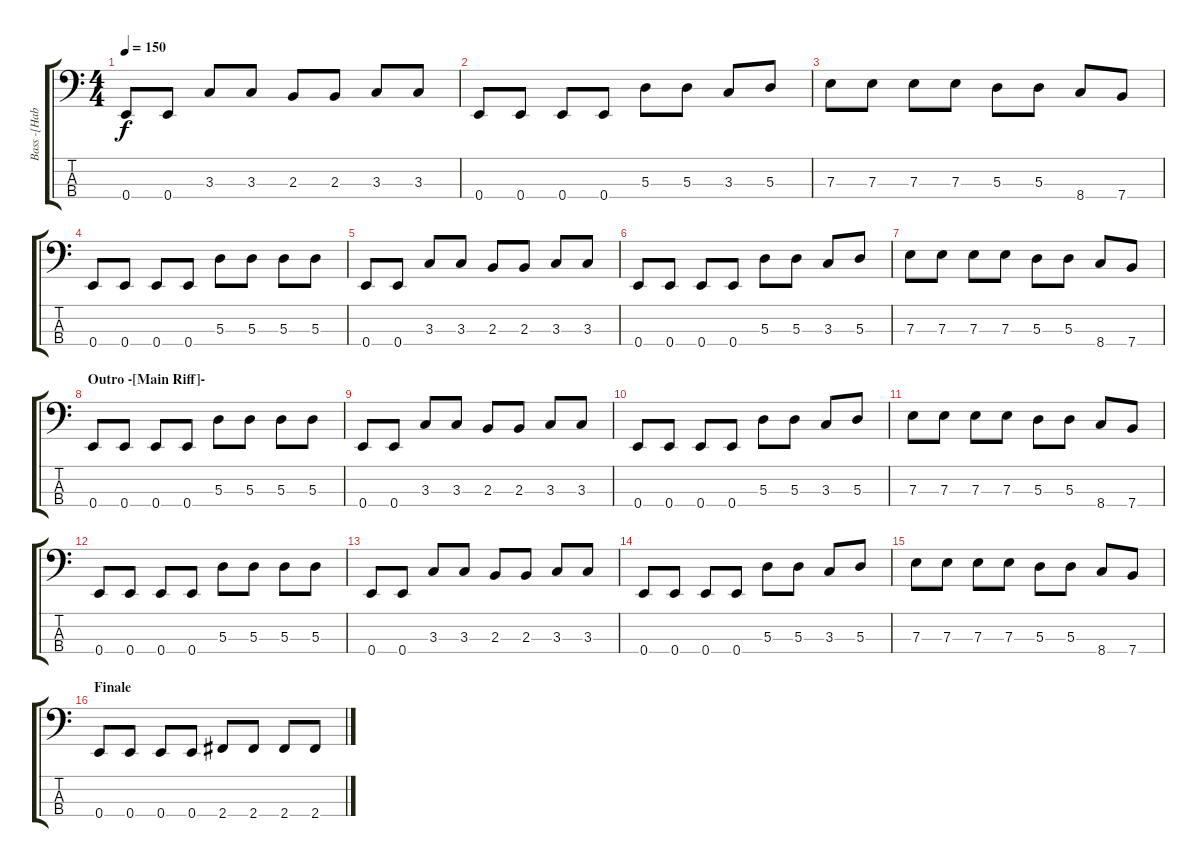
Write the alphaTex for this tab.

\track ("Bass -[Habenicht]-" "Bass -[Hab") {instrument electricbasspick}
\staff {score tabs}
\tuning (G2 D2 A1 E1) {hide}
\ts (4 4)
\tempo 150
\clef f4
\ks c
0.4.8{dy f} 0.4.8 3.3.8 3.3.8 2.3.8 2.3.8 3.3.8 3.3.8 |
0.4.8 0.4.8 0.4.8 0.4.8 5.3.8 5.3.8 3.3.8 5.3.8 |
7.3.8 7.3.8 7.3.8 7.3.8 5.3.8 5.3.8 8.4.8 7.4.8 |
0.4.8 0.4.8 0.4.8 0.4.8 5.3.8 5.3.8 5.3.8 5.3.8 |
0.4.8 0.4.8 3.3.8 3.3.8 2.3.8 2.3.8 3.3.8 3.3.8 |
0.4.8 0.4.8 0.4.8 0.4.8 5.3.8 5.3.8 3.3.8 5.3.8 |
7.3.8 7.3.8 7.3.8 7.3.8 5.3.8 5.3.8 8.4.8 7.4.8 |
\section ("" "Outro -[Main Riff]-")
0.4.8 0.4.8 0.4.8 0.4.8 5.3.8 5.3.8 5.3.8 5.3.8 |
0.4.8 0.4.8 3.3.8 3.3.8 2.3.8 2.3.8 3.3.8 3.3.8 |
0.4.8 0.4.8 0.4.8 0.4.8 5.3.8 5.3.8 3.3.8 5.3.8 |
7.3.8 7.3.8 7.3.8 7.3.8 5.3.8 5.3.8 8.4.8 7.4.8 |
0.4.8 0.4.8 0.4.8 0.4.8 5.3.8 5.3.8 5.3.8 5.3.8 |
0.4.8 0.4.8 3.3.8 3.3.8 2.3.8 2.3.8 3.3.8 3.3.8 |
0.4.8 0.4.8 0.4.8 0.4.8 5.3.8 5.3.8 3.3.8 5.3.8 |
7.3.8 7.3.8 7.3.8 7.3.8 5.3.8 5.3.8 8.4.8 7.4.8 |
\section ("" "Finale")
0.4.8 0.4.8 0.4.8 0.4.8 2.4.8 2.4.8 2.4.8 2.4.8
